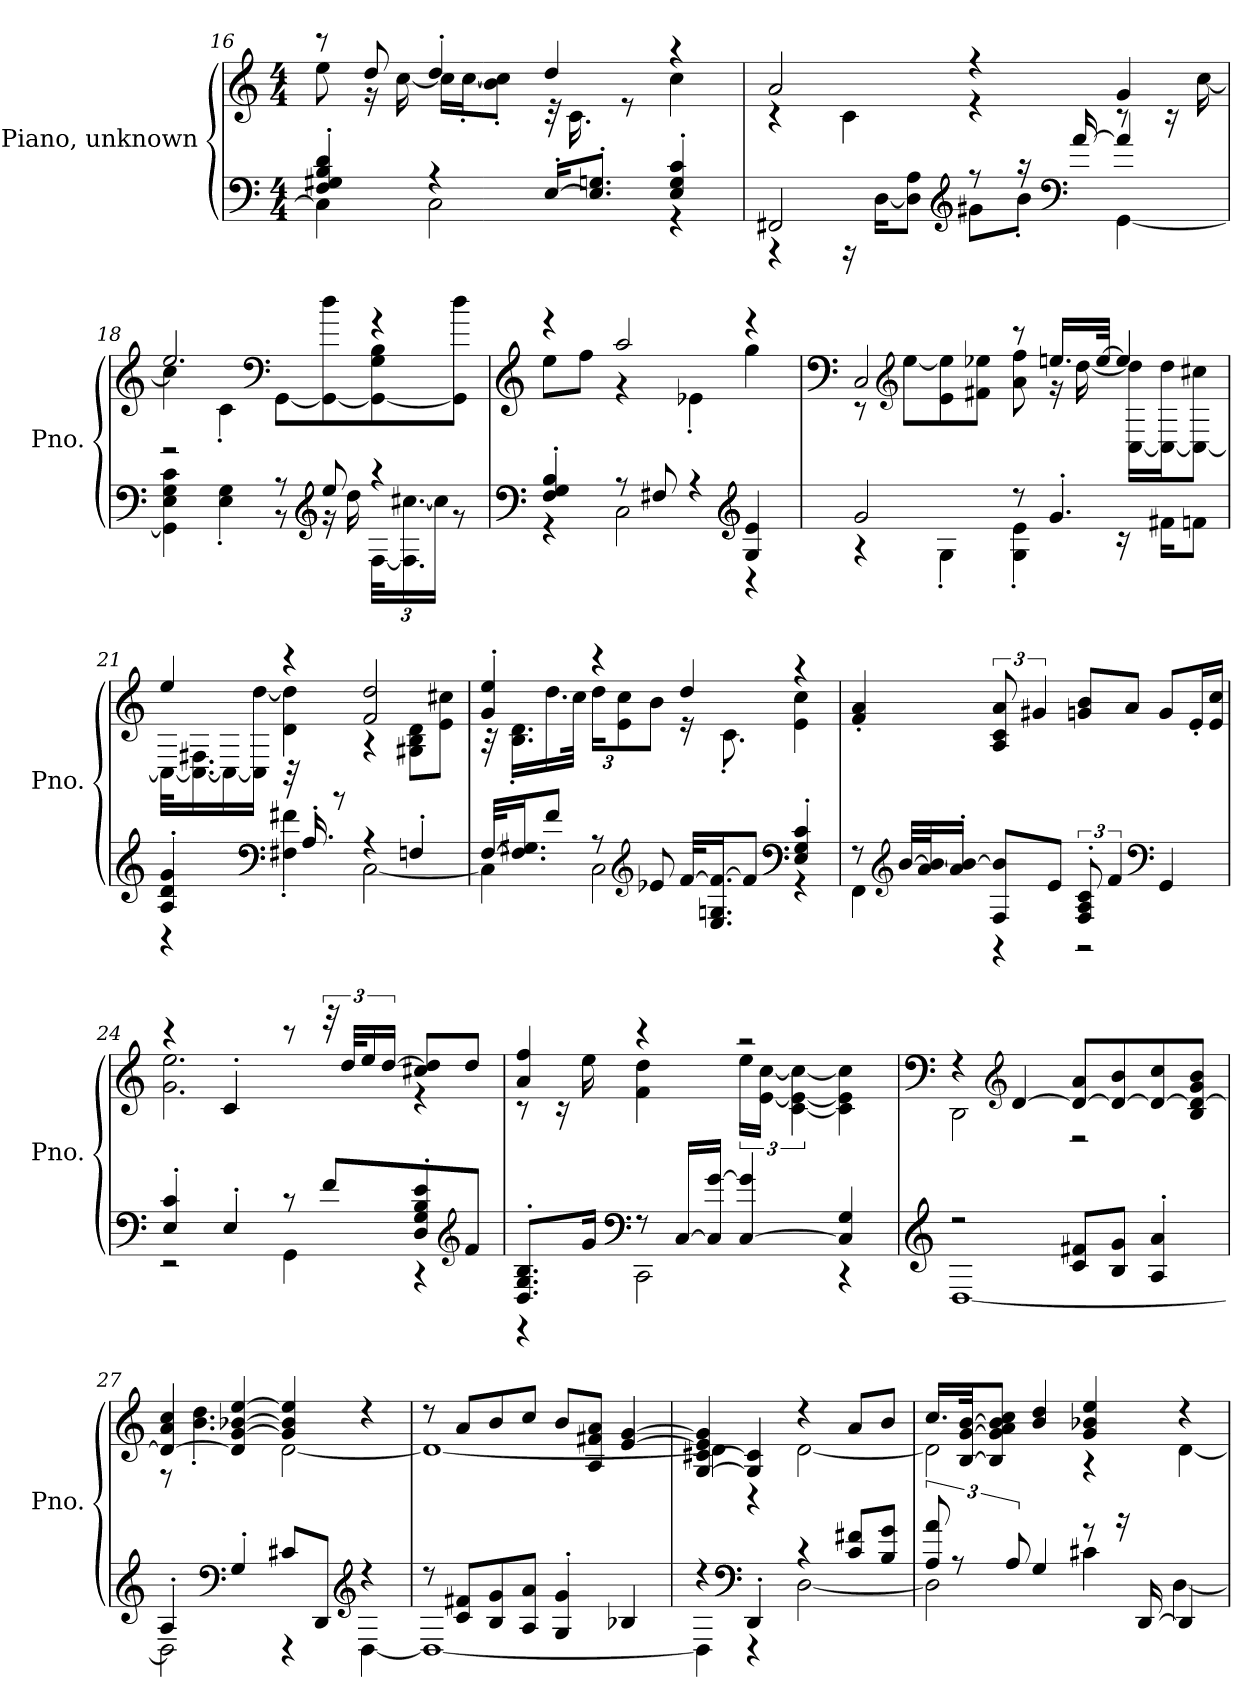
**kern	**kern
*part1	*part1
*staff2	*staff1
*I"Piano, unknown	*
*I'Pno.	*
!!LO:LB:g=z
*clefF4	*clefG2
*k[]	*k[]
*M4/4	*M4/4
=16	=16
*^	*^
4F/' 4G#X/' 4B/' 4d/'	4C\]	8r	8ee\
.	.	8dd/	16r
.	.	.	[16cc\
4r	2C\	4dd'/	16cc\LL]
.	.	.	[16cc'\J
.	.	.	8b\' 8cc\]'J
[16E'/KL	.	4dd/	32r
.	.	.	16.c\
8.E/]' 8.Gn/'J	.	.	.
.	.	.	8r
4E/' 4G/' 4c/'	4r	4r	4cc\
=17	=17	=17	=17
2FF#X/	4r	2a/	4r
.	16r	.	4c\
.	[16D\KL	.	.
.	8D\] 8A\J	.	.
*clefG2	*	*	*
8r	8g#X\L	4r	4r
16r	8b'\J	.	.
*clefF4	*	*	*
[16a/	.	.	.
4a/]	[4GG\	4g/	8r
.	.	.	16r
.	.	.	[16cc\
=18	=18	=18	=18
2r	4GG\] 4E\ 4G\ 4c\	2.ee/	4cc\]
.	4E\' 4G\'	.	4c'\
*	*	*clefF4	*
8r	8r	.	[8GG\L
*clefG2	*	*	*
8ee/	16r	.	8GG\_ 8dd\
.	16dd\	.	.
*	*Xbrackettup	*	*
4r	[48F\KLL	4r	8GG\_ 8G\ 8B\
.	24.F\] [24.cc#X\	.	.
.	24cc#\JJ]	.	.
.	8r	.	8GG\] 8dd\J
!!LO:PB:g=z	!!
=19	=19	=19	=19
*clefF4	*	*clefG2	*
4F/' 4G/' 4B/'	4r	4r	8ee\L
.	.	.	8ff\J
8r	2C\	2aa/	4r
8F#X/	.	.	.
4r	.	.	4e-X'\
*clefG2	*	*	*
4G/ 4e/	4r	4r	4gg\
=20	=20	=20	=20
*	*	*clefF4	*
2g/	4r	2C/	8r
*	*	*clefG2	*
.	.	.	[8ee\L
.	4G'\	.	8e\ 8ee\]
.	.	.	8f#X\ 8ee-X\J
8r	4G\' 4e\'	8r	8a\ 8ff\
4.g'/	.	16.een/LL	16r
.	.	.	[16dd\
.	.	[32ee/JJk	.
.	16r	4ee/]	[16C\ 16dd\]LL
.	16f#X\KL	.	16C\_ 16dd\J
.	8fn\J	.	8C\_ 8cc#X\J
=21	=21	=21	=21
4A/' 4d/' 4g/'	4r	4ee/	32C\KLL_
.	.	.	16.C\_ 16.F#X\
.	.	.	16C\_
.	.	.	16C\] [16dd\JJ
*clefF4	*	*	*
32r	4F#X\' 4f#X\'	4r	4d\ 4dd\]
16.A'/	.	.	.
8r	.	.	.
4r	[2C\	2f/ 2dd/	4r
4Fn'/	.	.	8G#X\ 8B\ 8d\L
.	.	.	8e\ 8cc#X\J
!!LO:LB:g=z	!!
=22	=22	=22	=22
[32F/KLL	4C\]	4g/' 4ee/'	32r
16.F/] 16.G#X/J	.	.	16.B\' 16.d\'LL
8f/J	.	.	16.dd\
.	.	.	32cc\JJk
*	*	*	*Xbrackettup
8r	2C\	4r	24dd\KL
.	.	.	12e\ 12cc\
*clefG2	*	*	*
8e-X/	.	.	8b\J
[32f/KLL	.	4dd/	16r
16.E/ 16.Gn/ 16.f/_J	.	.	.
.	.	.	8.c'\
8f/J]	.	.	.
*clefF4	*	*	*
4E/' 4G/' 4c/'	4r	4r	4e\ 4cc\
*	*	*v	*v
=23	=23	=23
8r	4FF\	4f/' 4a/'
*clefG2	*	*
[32b/LLL	.	.
[32a/ 32b/]J	.	.
16a/]' [16b/'JJ	.	.
*	*	*brackettup
8F/ 8b/]L	4r	12A/ 12c/ 12a/
.	.	6g#X/
8e/J	.	.
*brackettup	*	*
12F/' 12A/' 12c/'	2r	8gn/ 8b/L
6f/	.	.
.	.	8a/J
*clefF4	*	*
4GG/	.	8g/L
.	.	16e'/L
.	.	16e/ 16cc/JJ
!!LO:LB:g=z
=24	=24	=24
*	*	*^
4E/' 4c/'	2r	4r	2.g\ 2.ee\
4E'/	.	4c'/	.
8r	4GG\	8r	.
8f/L	.	48r	.
.	.	48dd/KLL	.
.	.	24ee/	.
.	.	[24dd/JJ	.
8D/' 8G/' 8B/' 8e/'	4r	8cc#X/ 8dd/]L	4r
*clefG2	*	*	*
8f/J	.	8dd/J	.
=25	=25	=25	=25
8.D/' 8.G/' 8.B/'L	4r	4a/ 4ff/	8r
.	.	.	16r
16g/Jk	.	.	16ee\
*clefF4	*	*	*
8r	2CC\	4r	4f\ 4dd\
[16C/LL	.	.	.
16C/] [16g/JJ	.	.	.
[4C/ 4g/]	.	2r	24ee\LL
.	.	.	[24e\ [24cc\JJ
.	.	.	[6c\ 6e\_ 6cc\_
4C/] 4G/	4r	.	4c\] 4e\] 4cc\]
=26	=26	=26	=26
*clefG2	*	*clefF4	*
2r	[1D	4r	2DD\
*	*	*clefG2	*
.	.	[4d/	.
8c/ 8f#X/L	.	8d/_ 8a/L	2r
8B/ 8g/J	.	8d/_ 8b/	.
4A/' 4a/'	.	8d/_ 8cc/	.
.	.	8B/ 8d/_ 8g/ 8b/J	.
!!LO:LB:g=z	!!
=27	=27	=27	=27
4A'/	2D\]	4d/_ 4a/ 4cc/	8r
.	.	.	4.b\' 4.dd\'
*clefF4	*	*	*
4G'/	.	4d/] [4g/ [4b-X/ [4ee/	.
8c#X/L	4r	4g/] 4b-/] 4ee/]	[2d\
8DD/J	.	.	.
*clefG2	*	*	*
4r	[4D\	4r	.
=28	=28	=28	=28
8r	1D_	8r	1d_
8c/ 8f#X/L	.	8a/L	.
8B/ 8g/	.	8b/	.
8A/ 8a/J	.	8cc/J	.
4G/' 4g/'	.	8b/L	.
.	.	8A/ 8f#X/ 8a/J	.
4B-X/	.	[4e/ [4g/	.
=29	=29	=29	=29
4r	4D\]	[4G/ [4c#X/ 4e/] 4g/]	4d\]
*clefF4	*	*	*
4DD'/	4r	4G/] 4c#/]	4r
4r	[2D\	4r	[2d\
8c/ 8f#X/L	.	8a/L	.
8B/ 8g/J	.	8b/J	.
=30	=30	=30	=30
12A/ 12a/	2D\]	16.cc/LL	2d\]
12r	.	.	.
.	.	[32B/ [32g/ [32b/JK	.
.	.	8B/] 8g/] 8a/ 8b/] 8cc/J	.
12A/	.	.	.
4G/	.	4b/ 4dd/	.
8r	4c#X\	4g/ 4b-X/ 4ee/	4r
16r	.	.	.
[16DD/	.	.	.
4DD/]	[4D\	4r	[4d\
*v	*v	*	*
*	*v	*v
=	=
*-	*-
